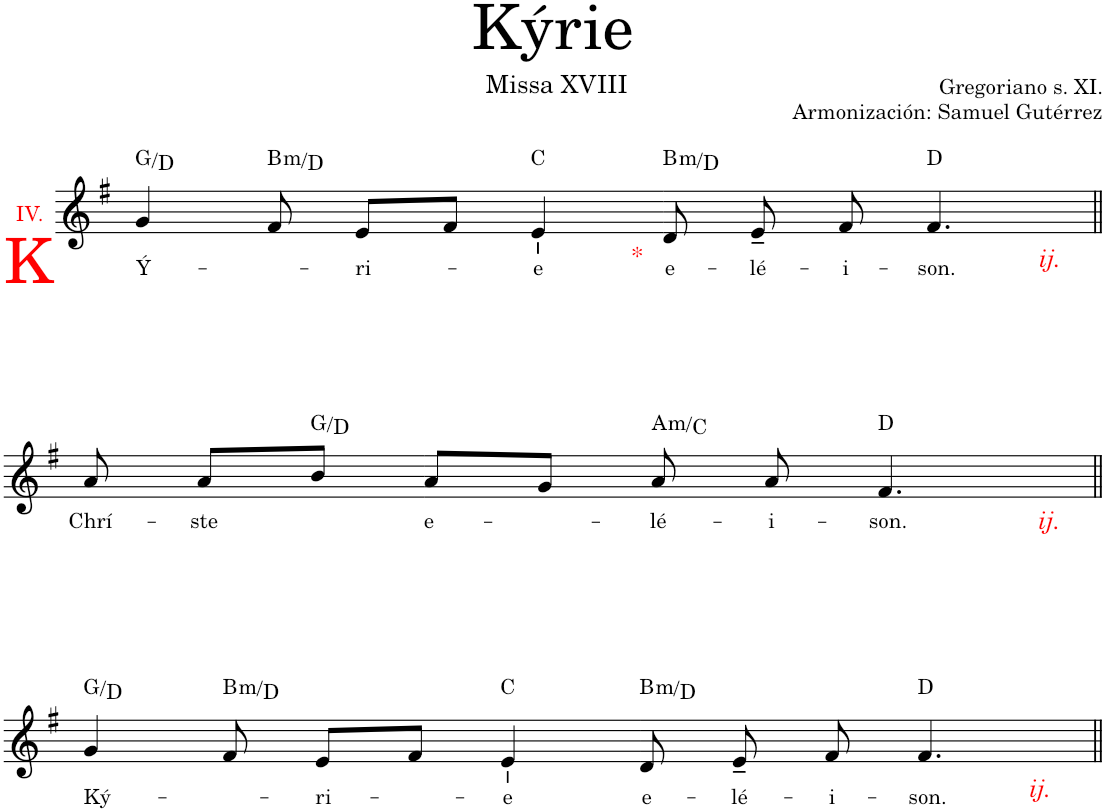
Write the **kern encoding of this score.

**kern	**text	**harte
*part1	*part1	*part1
*staff1	*staff1	*
*I"Soprano	*	*
*clefG2	*	*
*k[f#]	*	*
*M4/4	*	*
=1	=1	=1
!LO:TX:a:color=#FF0000:t=IV.	!	!
!LO:TX:b:color=#FF0000:t=K	!	!
!	!LO:LY:b	!
4g/	Ý-	G:maj/5
!	!	!LO:H:kt=m
8f#/	.	B:min/b3
!	!LO:LY:b	!
8e/L	-ri-	.
8f#/J	.	.
!	!LO:LY:b	!
4e/	-e	C:maj
=2-	=2-	=2-
!LO:TX:b:color=#FF0000:t=*	!	!
!	!LO:LY:b	!LO:H:kt=m
8d/	e-	B:min/b3
!	!LO:LY:b	!
8e~/	-lé-	.
!	!LO:LY:b	!
8f#/	-i-	.
!LO:TX:b:i:color=#FF0000:t=ij.	!	!
!	!LO:LY:b	!
4.f#/	-son.	D:maj
!!LO:LB:g=z
=3||	=3||	=3||
!	!LO:LY:b	!
8a/	Chrí-	.
!	!LO:LY:b	!
8a/L	-ste	.
8b/J	.	G:maj/5
=4-	=4-	=4-
!	!LO:LY:b	!
8a/L	e-	.
8g/J	.	.
!	!LO:LY:b	!LO:H:kt=m
8a/	-lé-	A:min/b3
!	!LO:LY:b	!
8a/	-i-	.
!LO:TX:b:i:color=#FF0000:t=ij.	!	!
!	!LO:LY:b	!
4.f#/	-son.	D:maj
!!LO:LB:g=z
=5||	=5||	=5||
!	!LO:LY:b	!
4g/	Ký-	G:maj/5
!	!	!LO:H:kt=m
8f#/	.	B:min/b3
!	!LO:LY:b	!
8e/L	-ri-	.
8f#/J	.	.
!	!LO:LY:b	!
4e/	-e	C:maj
=6-	=6-	=6-
!	!LO:LY:b	!LO:H:kt=m
8d/	e-	B:min/b3
!	!LO:LY:b	!
8e~/	-lé-	.
!	!LO:LY:b	!
8f#/	-i-	.
!LO:TX:b:i:color=#FF0000:t=ij.	!	!
!	!LO:LY:b	!
4.f#/	-son.	D:maj
=||	=||	=||
*-	*-	*-
